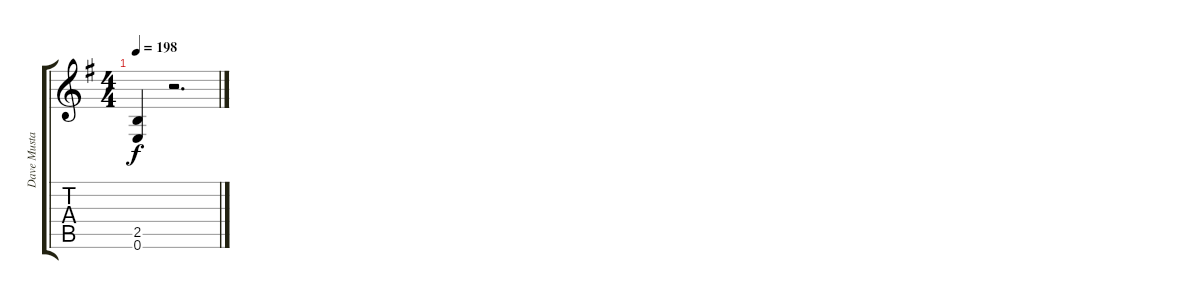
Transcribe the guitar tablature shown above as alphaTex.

\track ("Dave Mustaine" "Dave Musta") {instrument distortionguitar}
\staff {score tabs}
\tuning (E4 B3 G3 D3 A2 E2) {hide}
\ts (4 4)
\tempo 198
\clef g2
\ks g
(2.5 0.6).4{dy f} r.2{d}
